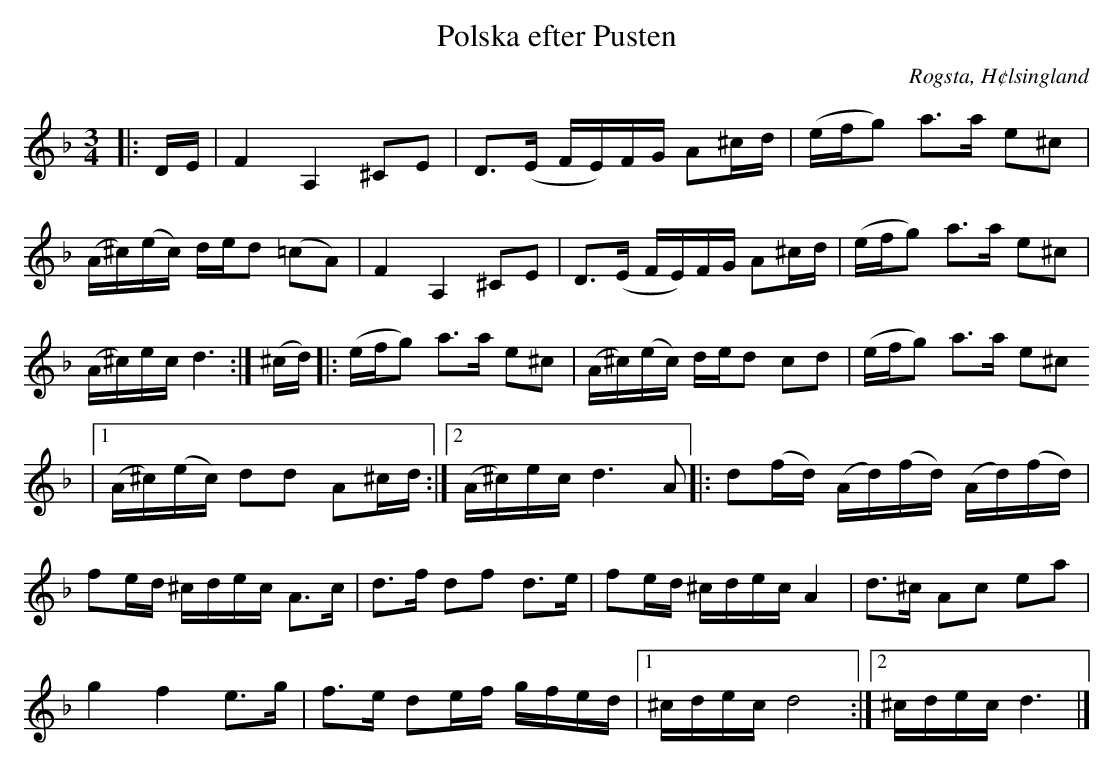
X:1
T:Polska efter Pusten
O:Rogsta, H¢lsingland
M:3/4
L:1/8
K:Dm
|:D/E/ | F2 A,2 ^CE | D>(E F/E/)F/G/ A^c/d/ | (e/f/g) a>a e^c |
(A/^c/)(e/c/) d/e/d (=cA) | F2 A,2 ^CE | D>(E F/E/)F/G/ A^c/d/ | (e/f/g) a>a e^c |
(A/^c/)e/c/ d3 :| (^c/d/) |: (e/f/g) a>a e^c | (A/^c/)(e/c/) d/e/d cd | (e/f/g) a>a e^c
|1 (A/^c/)(/e/c/) dd A^c/d/ :|2 (A/^c/)e/c/ d3 A |: d(f/d/) (A/d/)(f/d/) (A/d/)(f/d/) |
fe/d/ ^c/d/e/c/ A>c | d>f df d>e | fe/d/ ^c/d/e/c/ A2 | d>^c Ac ea |
g2 f2 e>g | f>e de/f/ g/f/e/d/ |1 ^c/d/e/c/ d4 :|2 ^c/d/e/c/ d3 |]
